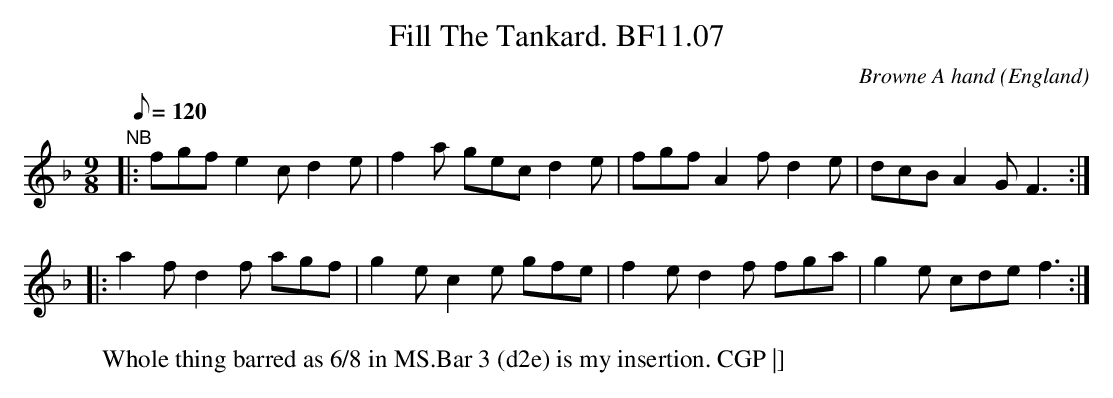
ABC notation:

X:1
T:Fill The Tankard. BF11.07
M:9/8
L:1/8
Q:120
C:Browne A hand
O:England
K:F major
"NB"|:fgf e2c d2e|f2a gec d2e| fgf A2f d2e|dcB A2GF3:|!
|:a2f d2f agf| g2e c2e gfe|f2ed2f fga| g2e cde f3:|]
W:Whole thing barred as 6/8 in MS.Bar 3 (d2e) is my insertion. CGP |]
